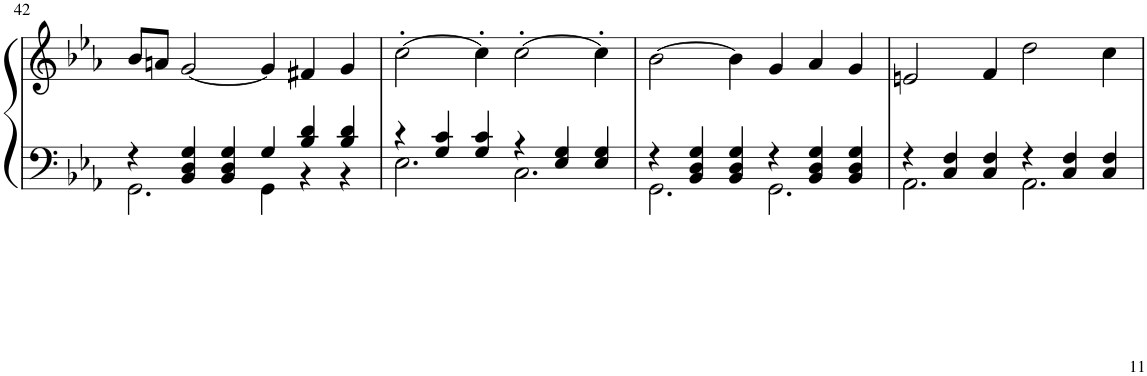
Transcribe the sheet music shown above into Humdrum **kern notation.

**kern	**kern
*part2	*part1
*staff2	*staff1
*I"Piano	*I"Piano
!!LO:PB:g=z
*clefF4	*clefG2
*k[b-e-a-]	*k[b-e-a-]
*M6/4	*M6/4
=42	=42
*^	*
4r	2.GG\	8b-/L
.	.	8an/J
4BB-/ 4D/ 4G/	.	[2g/
4BB-/ 4D/ 4G/	.	.
4G/	4GG\	4g/]
4B-/ 4d/	4r	4f#X/
4B-/ 4d/	4r	4g/
=43	=43	=43
4r	2.E-\	[2cc'\
4G/ 4c/	.	.
4G/ 4c/	.	4cc'\]
4r	2.C\	[2cc'\
4E-/ 4G/	.	.
4E-/ 4G/	.	4cc'\]
=44	=44	=44
4r	2.GG\	[2b-\
4BB-/ 4D/ 4G/	.	.
4BB-/ 4D/ 4G/	.	4b-\]
4r	2.GG\	4g/
4BB-/ 4D/ 4G/	.	4a-/
4BB-/ 4D/ 4G/	.	4g/
=45	=45	=45
4r	2.AA-\	2en/
4C/ 4F/	.	.
4C/ 4F/	.	4f/
4r	2.AA-\	2dd\
4C/ 4F/	.	.
4C/ 4F/	.	4cc\
*v	*v	*
=	=
*-	*-
